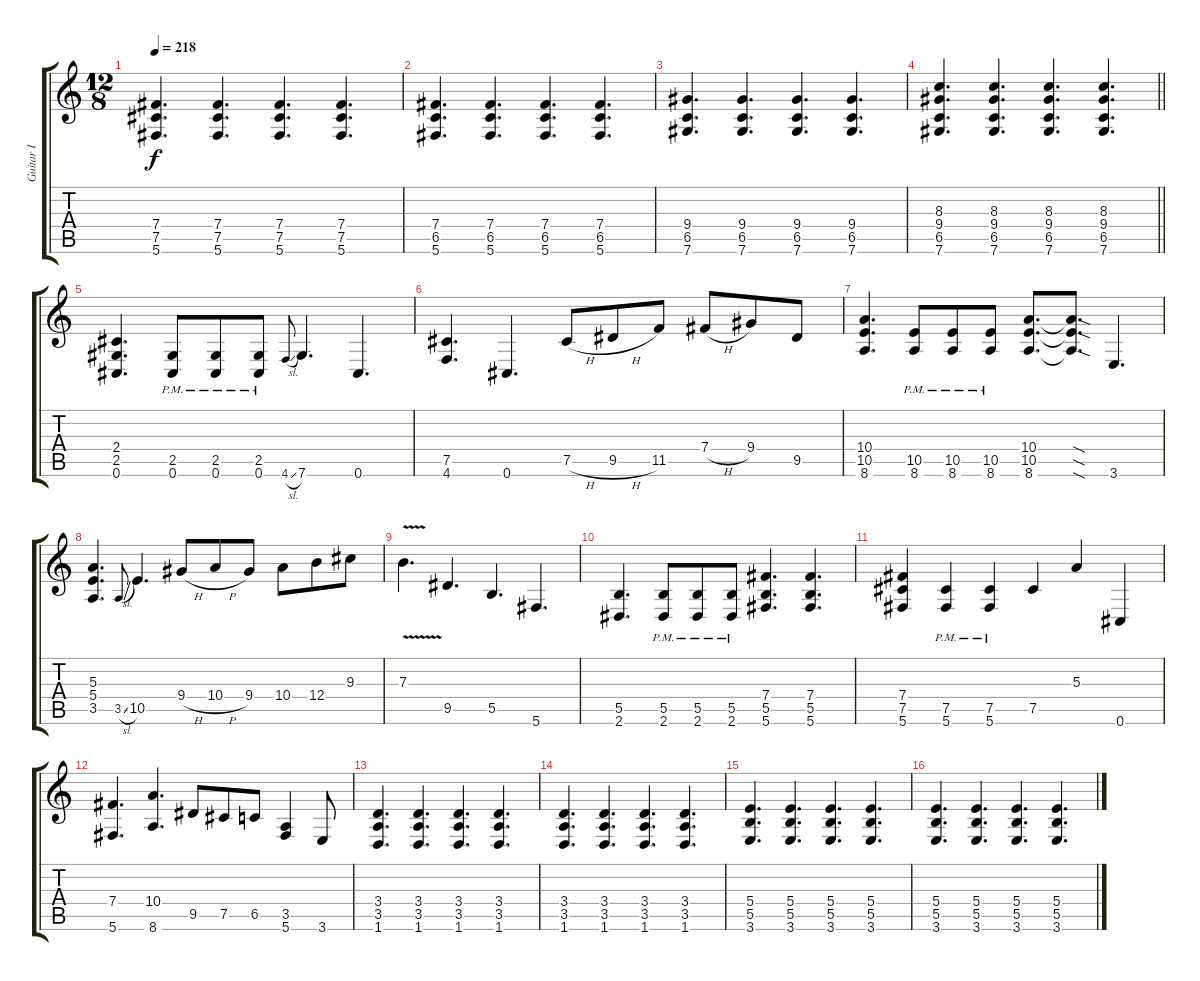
\track ("Guitar I" "Guitar I") {instrument distortionguitar}
\staff {score tabs}
\tuning (Db4 Ab3 E3 B2 Gb2 Db2) {hide}
\ts (12 8)
\tempo 218
\clef g2
\ks c
(7.4 7.5 5.6).4{d dy f} (7.4 7.5 5.6).4{d} (7.4 7.5 5.6).4{d} (7.4 7.5 5.6).4{d} |
(7.4 6.5 5.6).4{d} (7.4 6.5 5.6).4{d} (7.4 6.5 5.6).4{d} (7.4 6.5 5.6).4{d} |
(9.4 6.5 7.6).4{d} (9.4 6.5 7.6).4{d} (9.4 6.5 7.6).4{d} (9.4 6.5 7.6).4{d} |
\barLineRight lightlight
(8.3 9.4 6.5 7.6).4{d volume 12} (8.3 9.4 6.5 7.6).4{d} (8.3 9.4 6.5 7.6).4{d} (8.3 9.4 6.5 7.6).4{d} |
(2.4 2.5 0.6).4{d} (2.5{pm} 0.6{pm}).8 (2.5{pm} 0.6{pm}).8 (2.5{pm} 0.6{pm}).8 4.6{sl}.8{gr onbeat} 7.6.4{d} 0.6.4{d} |
(7.5 4.6).4{d} 0.6.4{d} 7.5{h}.8 9.5{h}.8 11.5.8 7.4{h}.8 9.4.8 9.5.8 |
(10.4 10.5 8.6).4{d} (10.5{pm} 8.6{pm}).8 (10.5{pm} 8.6{pm}).8 (10.5{pm} 8.6{pm}).8 (10.4 10.5 8.6).8{d} (10.4{sod t} 10.5{sod t} 8.6{sod t}).8{d} 3.6.4{d} |
(5.3 5.4 3.5).4{d} 3.5{sl}.8{gr onbeat} 10.5.4{d} 9.4{h}.8 10.4{h}.8 9.4.8 10.4.8 12.4.8 9.3.8 |
7.3{v}.4{d} 9.5.4{d} 5.5.4{d} 5.6.4{d} |
(5.5 2.6).4{d} (5.5{pm} 2.6{pm}).8 (5.5{pm} 2.6{pm}).8 (5.5{pm} 2.6{pm}).8 (7.4 5.5 5.6).4{d} (7.4 5.5 5.6).4{d} |
(7.4 7.5 5.6).4 (7.5{pm} 5.6{pm}).4 (7.5{pm} 5.6{pm}).4 7.5.4 5.3.4 0.6.4 |
(7.4 5.6).4{d} (10.4 8.6).4{d} 9.5.8 7.5.8 6.5.8 (3.5 5.6).4 3.6.8 |
(3.4 3.5 1.6).4{d} (3.4 3.5 1.6).4{d} (3.4 3.5 1.6).4{d} (3.4 3.5 1.6).4{d} |
(3.4 3.5 1.6).4{d} (3.4 3.5 1.6).4{d} (3.4 3.5 1.6).4{d} (3.4 3.5 1.6).4{d} |
(5.4 5.5 3.6).4{d} (5.4 5.5 3.6).4{d} (5.4 5.5 3.6).4{d} (5.4 5.5 3.6).4{d} |
(5.4 5.5 3.6).4{d} (5.4 5.5 3.6).4{d} (5.4 5.5 3.6).4{d} (5.4 5.5 3.6).4{d}
